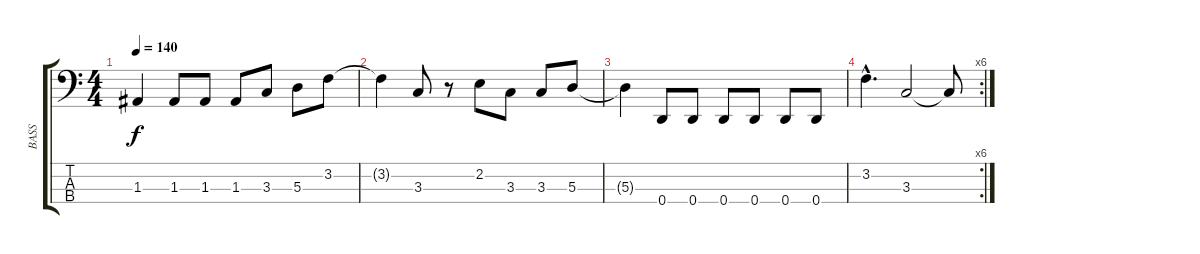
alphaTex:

\track ("BASS" "BASS") {instrument electricbassfinger}
\staff {score tabs}
\tuning (G2 D2 A1 D1) {hide}
\ts (4 4)
\tempo 140
\clef f4
\ks c
1.3{t}.4{dy f} 1.3.8 1.3.8 1.3.8 3.3.8 5.3.8 3.2.8 |
3.2{t}.4 3.3.8 r.8 2.2.8 3.3.8 3.3.8 5.3.8 |
5.3{t}.4 0.4.8 0.4.8 0.4.8 0.4.8 0.4.8 0.4.8 |
\rc 6
3.2{hac}.4{d} 3.3.2 3.3{t}.8
